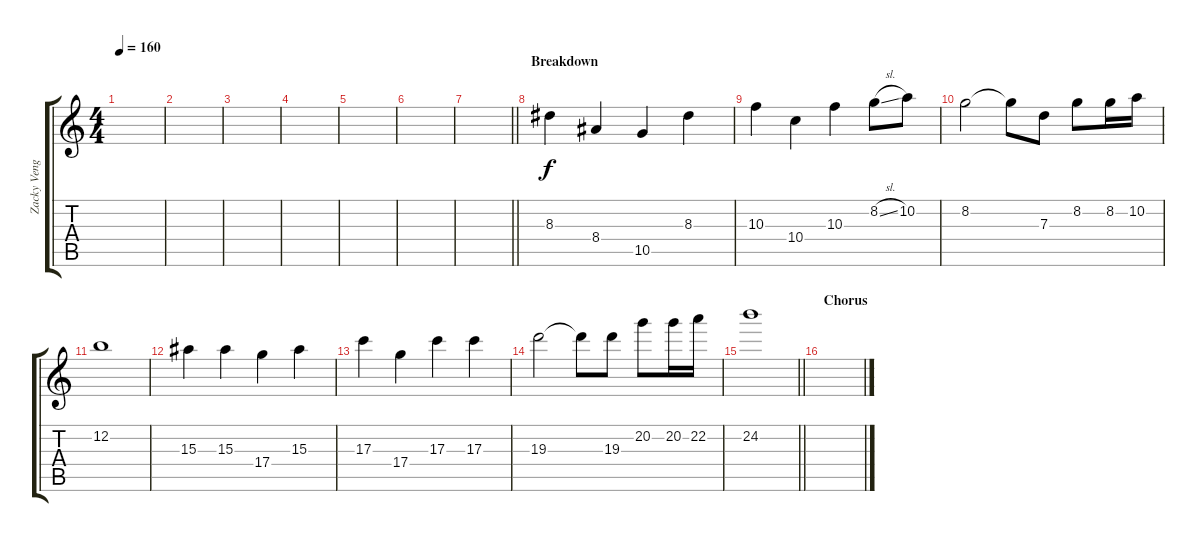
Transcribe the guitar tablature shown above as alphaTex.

\track ("Zacky Vengeance Acoustic" "Zacky Veng") {instrument acousticguitarsteel}
\staff {score tabs}
\tuning (E4 B3 G3 D3 A2 D2) {hide}
\ts (4 4)
\tempo 160
\clef g2
\ks c
|
|
|
|
|
|
\barLineRight lightlight
|
\section ("" "Breakdown")
8.3.4{instrument distortionguitar} 8.4.4 10.5.4 8.3.4 |
10.3.4 10.4.4 10.3.4 8.2{sl}.8 10.2.8 |
8.2.2 8.2{t}.8 7.3.8 8.2.8 8.2.16 10.2.16 |
12.2.1 |
15.3.4 15.3.4 17.4.4 15.3.4 |
17.3.4 17.4.4 17.3.4 17.3.4 |
19.3.2 19.3{t}.8 19.3.8 20.2.8 20.2.16 22.2.16 |
\barLineRight lightlight
24.2.1 |
\section ("" "Chorus")
